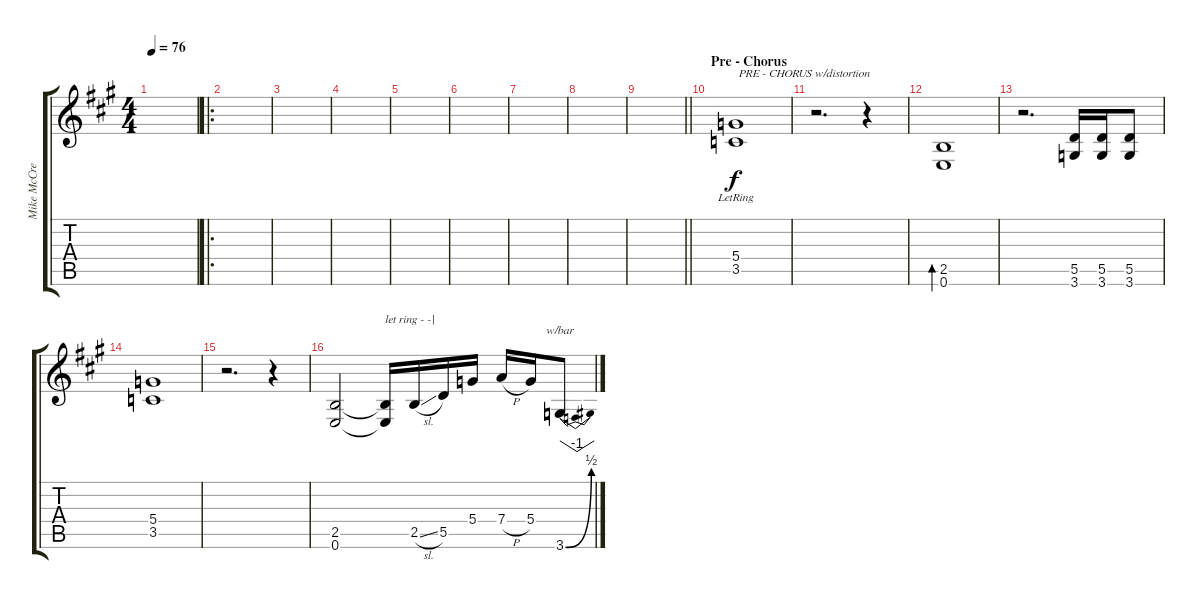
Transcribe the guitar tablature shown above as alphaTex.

\track ("Mike McCready (gtr. 2)" "Mike McCre") {instrument distortionguitar}
\staff {score tabs}
\tuning (E4 B3 G3 D3 A2 E2) {hide}
\ts (4 4)
\tempo 76
\clef g2
\ks a
|
\ro
|
|
|
|
|
|
|
\barLineRight lightlight
|
\section ("" "Pre - Chorus")
(5.4 3.5{lr}).1{txt " PRE - CHORUS w/distortion"} |
r.2{d} r.4 |
(2.5 0.6).1{bd 60} |
r.2{d} (5.5 3.6).16 (5.5 3.6).16 (5.5 3.6).8 |
(5.4 3.5).1 |
r.2{d} r.4 |
(2.5 0.6).2 (2.5{t} 0.6{t}).16{txt "let ring - -|"} 2.5{sl}.16 5.5.16 5.4.16 7.4{h}.16 5.4.16 3.6{be (bend 0 0 60 2)}.8{tbe (dip default 0 0 30 -4 60 0)}
